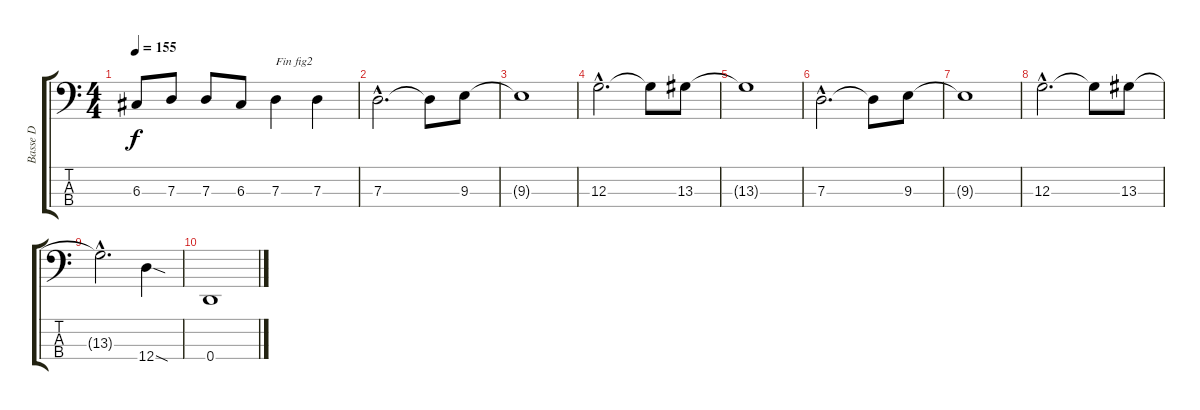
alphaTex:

\track ("Basse D" "Basse D") {instrument electricbassfinger}
\staff {score tabs}
\tuning (F2 C2 G1 D1) {hide}
\ts (4 4)
\tempo 155
\clef f4
\ks c
6.3.8{dy f} 7.3.8 7.3.8 6.3.8 7.3.4{txt "Fin fig2"} 7.3.4 |
7.3{hac}.2{d} 7.3{t}.8 9.3.8 |
9.3{t}.1 |
12.3{hac}.2{d} 12.3{t}.8 13.3.8 |
13.3{t}.1 |
7.3{hac}.2{d} 7.3{t}.8 9.3.8 |
9.3{t}.1 |
12.3{hac}.2{d} 12.3{t}.8 13.3.8 |
13.3{hac t}.2{d} 12.4{sod}.4 |
0.4.1
